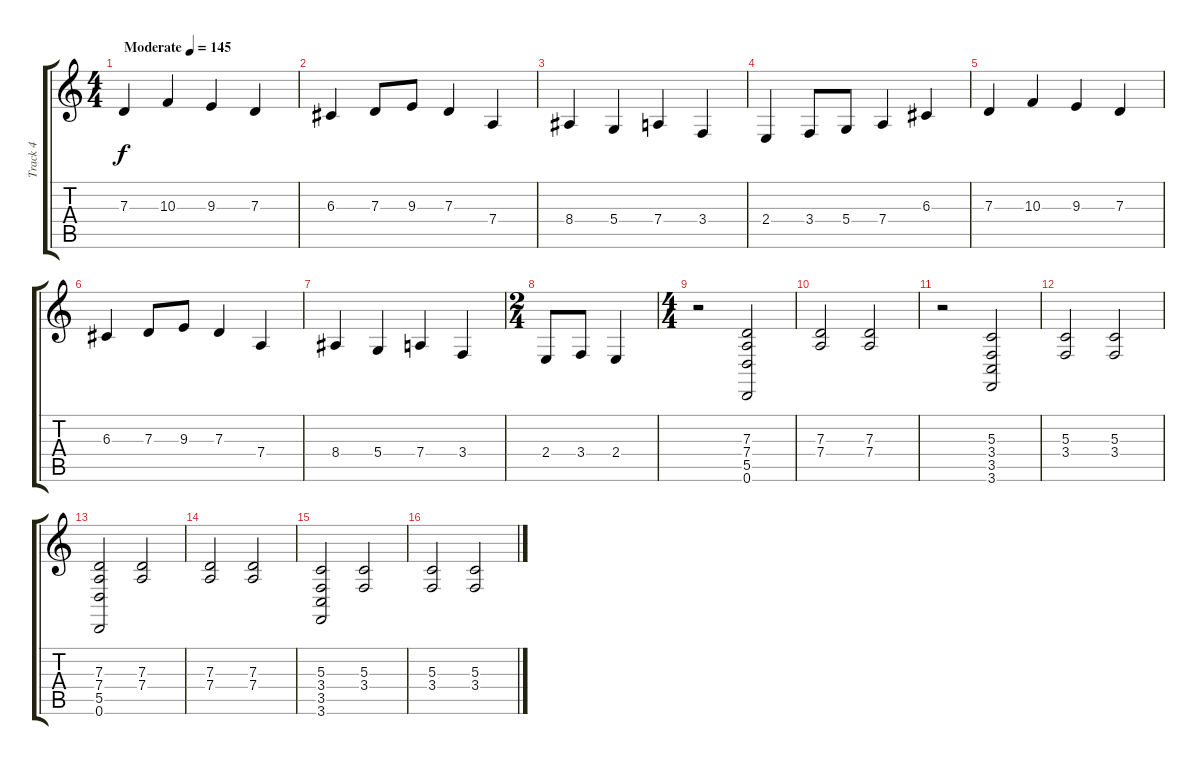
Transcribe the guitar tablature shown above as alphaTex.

\track ("Track 4" "Track 4") {instrument acousticgrandpiano}
\staff {score tabs}
\tuning (E4 B3 G3 D3 A2 D2) {hide}
\ts (4 4)
\tempo (145 "Moderate")
\clef g2
\ks c
7.3.4{dy f instrument acousticgrandpiano} 10.3.4 9.3.4 7.3.4 |
6.3.4 7.3.8 9.3.8 7.3.4 7.4.4 |
8.4.4 5.4.4 7.4.4 3.4.4 |
2.4.4 3.4.8 5.4.8 7.4.4 6.3.4 |
7.3.4 10.3.4 9.3.4 7.3.4 |
6.3.4 7.3.8 9.3.8 7.3.4 7.4.4 |
8.4.4 5.4.4 7.4.4 3.4.4 |
\ts (2 4)
2.4.8 3.4.8 2.4.4 |
\ts (4 4)
r.2 (7.3 7.4 5.5 0.6).2 |
(7.3 7.4).2 (7.3 7.4).2 |
r.2 (5.3 3.4 3.5 3.6).2 |
(5.3 3.4).2 (5.3 3.4).2 |
(7.3 7.4 5.5 0.6).2 (7.3 7.4).2 |
(7.3 7.4).2 (7.3 7.4).2 |
(5.3 3.4 3.5 3.6).2 (5.3 3.4).2 |
(5.3 3.4).2 (5.3 3.4).2
